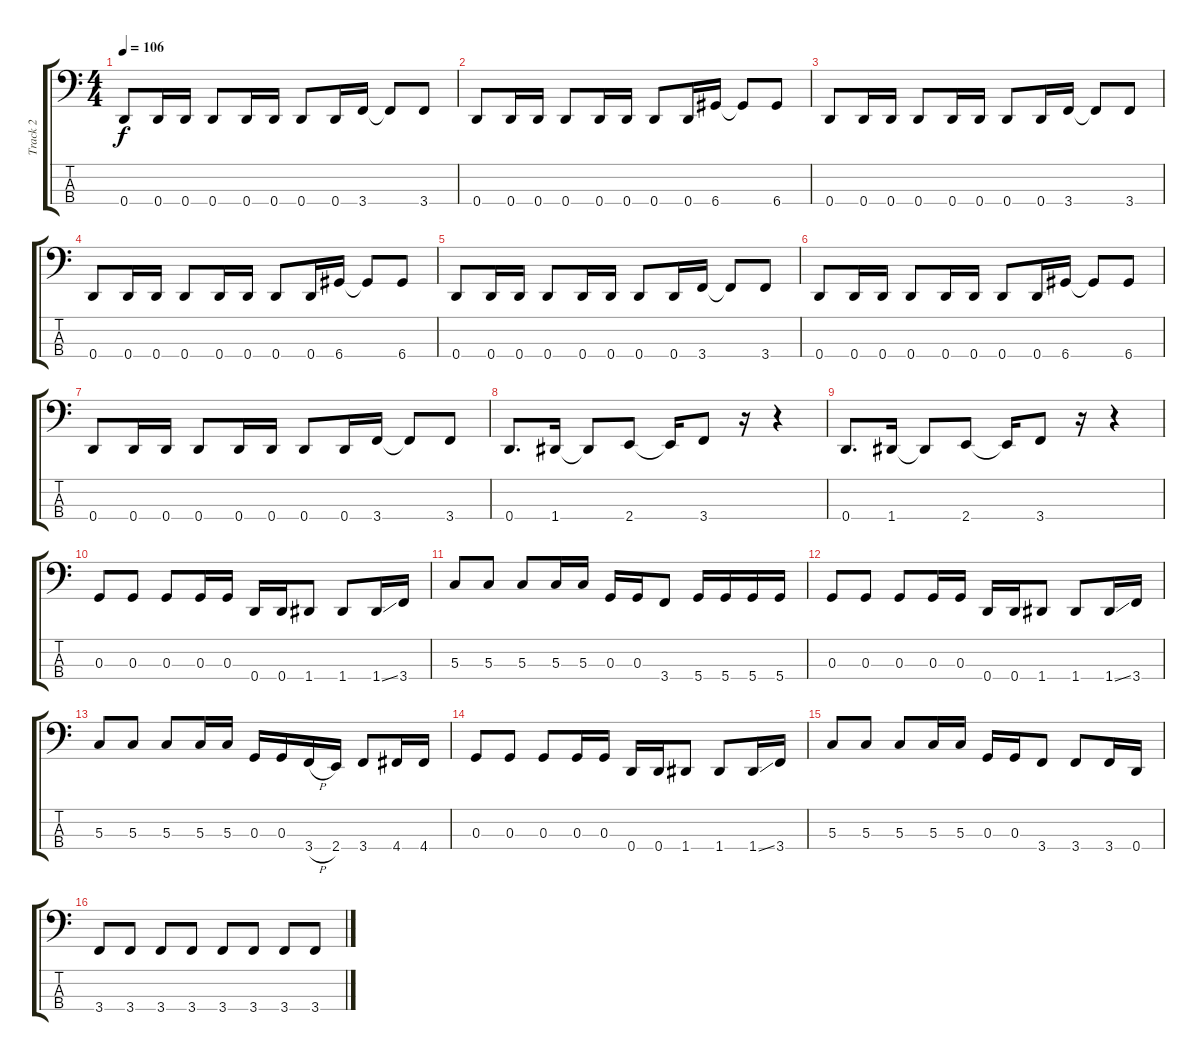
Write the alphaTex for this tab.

\track ("Track 2" "Track 2") {instrument electricbassfinger}
\staff {score tabs}
\tuning (F2 C2 G1 D1) {hide}
\ts (4 4)
\tempo 106
\clef f4
\ks c
0.4.8{dy f} 0.4.16 0.4.16 0.4.8 0.4.16 0.4.16 0.4.8 0.4.16 3.4.16 3.4{t}.8 3.4.8 |
0.4.8 0.4.16 0.4.16 0.4.8 0.4.16 0.4.16 0.4.8 0.4.16 6.4.16 6.4{t}.8 6.4.8 |
0.4.8 0.4.16 0.4.16 0.4.8 0.4.16 0.4.16 0.4.8 0.4.16 3.4.16 3.4{t}.8 3.4.8 |
0.4.8 0.4.16 0.4.16 0.4.8 0.4.16 0.4.16 0.4.8 0.4.16 6.4.16 6.4{t}.8 6.4.8 |
0.4.8 0.4.16 0.4.16 0.4.8 0.4.16 0.4.16 0.4.8 0.4.16 3.4.16 3.4{t}.8 3.4.8 |
0.4.8 0.4.16 0.4.16 0.4.8 0.4.16 0.4.16 0.4.8 0.4.16 6.4.16 6.4{t}.8 6.4.8 |
0.4.8 0.4.16 0.4.16 0.4.8 0.4.16 0.4.16 0.4.8 0.4.16 3.4.16 3.4{t}.8 3.4.8 |
0.4.8{d} 1.4.16 1.4{t}.8 2.4.8 2.4{t}.16 3.4.8 r.16 r.4 |
0.4.8{d} 1.4.16 1.4{t}.8 2.4.8 2.4{t}.16 3.4.8 r.16 r.4 |
0.3.8 0.3.8 0.3.8 0.3.16 0.3.16 0.4.16 0.4.16 1.4.8 1.4.8 1.4{ss}.16 3.4.16 |
5.3.8 5.3.8 5.3.8 5.3.16 5.3.16 0.3.16 0.3.16 3.4.8 5.4.16 5.4.16 5.4.16 5.4.16 |
0.3.8 0.3.8 0.3.8 0.3.16 0.3.16 0.4.16 0.4.16 1.4.8 1.4.8 1.4{ss}.16 3.4.16 |
5.3.8 5.3.8 5.3.8 5.3.16 5.3.16 0.3.16 0.3.16 3.4{h}.16 2.4.16 3.4.8 4.4.16 4.4.16 |
0.3.8 0.3.8 0.3.8 0.3.16 0.3.16 0.4.16 0.4.16 1.4.8 1.4.8 1.4{ss}.16 3.4.16 |
5.3.8 5.3.8 5.3.8 5.3.16 5.3.16 0.3.16 0.3.16 3.4.8 3.4.8 3.4.16 0.4.16 |
3.4.8 3.4.8 3.4.8 3.4.8 3.4.8 3.4.8 3.4.8 3.4.8
